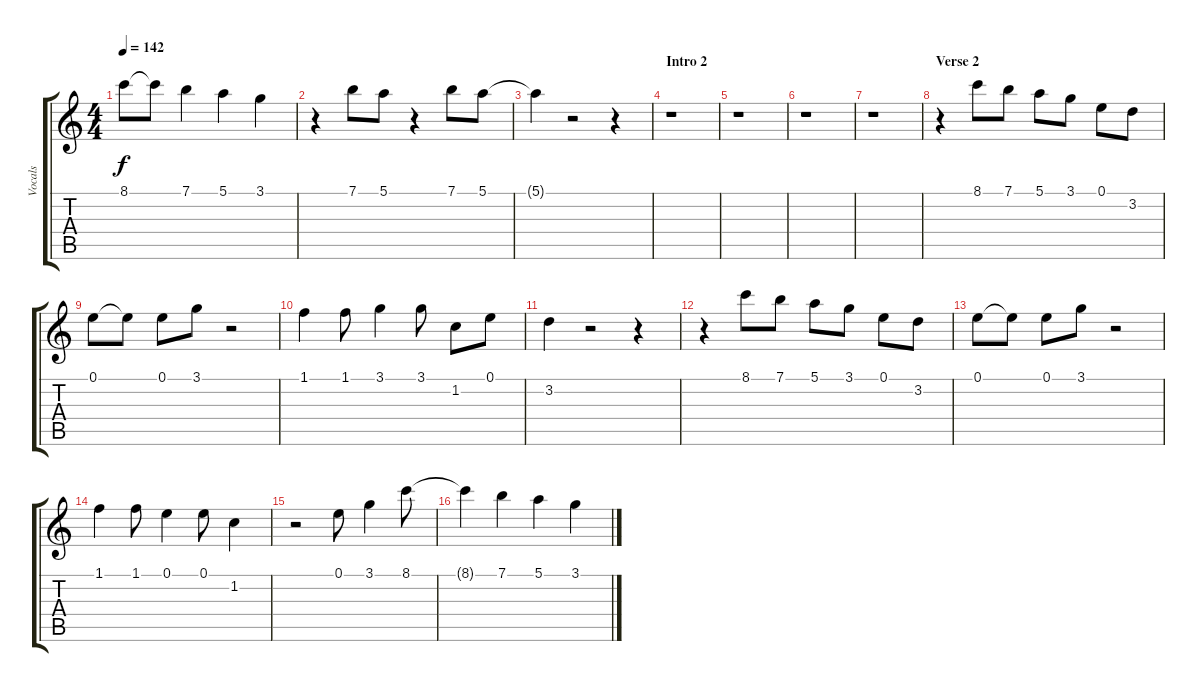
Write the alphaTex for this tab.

\track ("Vocals" "Vocals") {instrument electricguitarmuted}
\staff {score tabs}
\tuning (E4 B3 G3 D3 A2 E2) {hide}
\ts (4 4)
\tempo 142
\clef g2
\ks c
8.1.8{dy f} 8.1{t}.8 7.1.4 5.1.4 3.1.4 |
r.4 7.1.8 5.1.8 r.4 7.1.8 5.1.8 |
5.1{t}.4 r.2 r.4 |
\section ("" "Intro 2")
r.1 |
r.1 |
r.1 |
r.1 |
\section ("" "Verse 2")
r.4 8.1.8 7.1.8 5.1.8 3.1.8 0.1.8 3.2.8 |
0.1.8 0.1{t}.8 0.1.8 3.1.8 r.2 |
1.1.4 1.1.8 3.1.4 3.1.8 1.2.8 0.1.8 |
3.2.4 r.2 r.4 |
r.4 8.1.8 7.1.8 5.1.8 3.1.8 0.1.8 3.2.8 |
0.1.8 0.1{t}.8 0.1.8 3.1.8 r.2 |
1.1.4 1.1.8 0.1.4 0.1.8 1.2.4 |
r.2 0.1.8 3.1.4 8.1.8 |
8.1{t}.4 7.1.4 5.1.4 3.1.4
